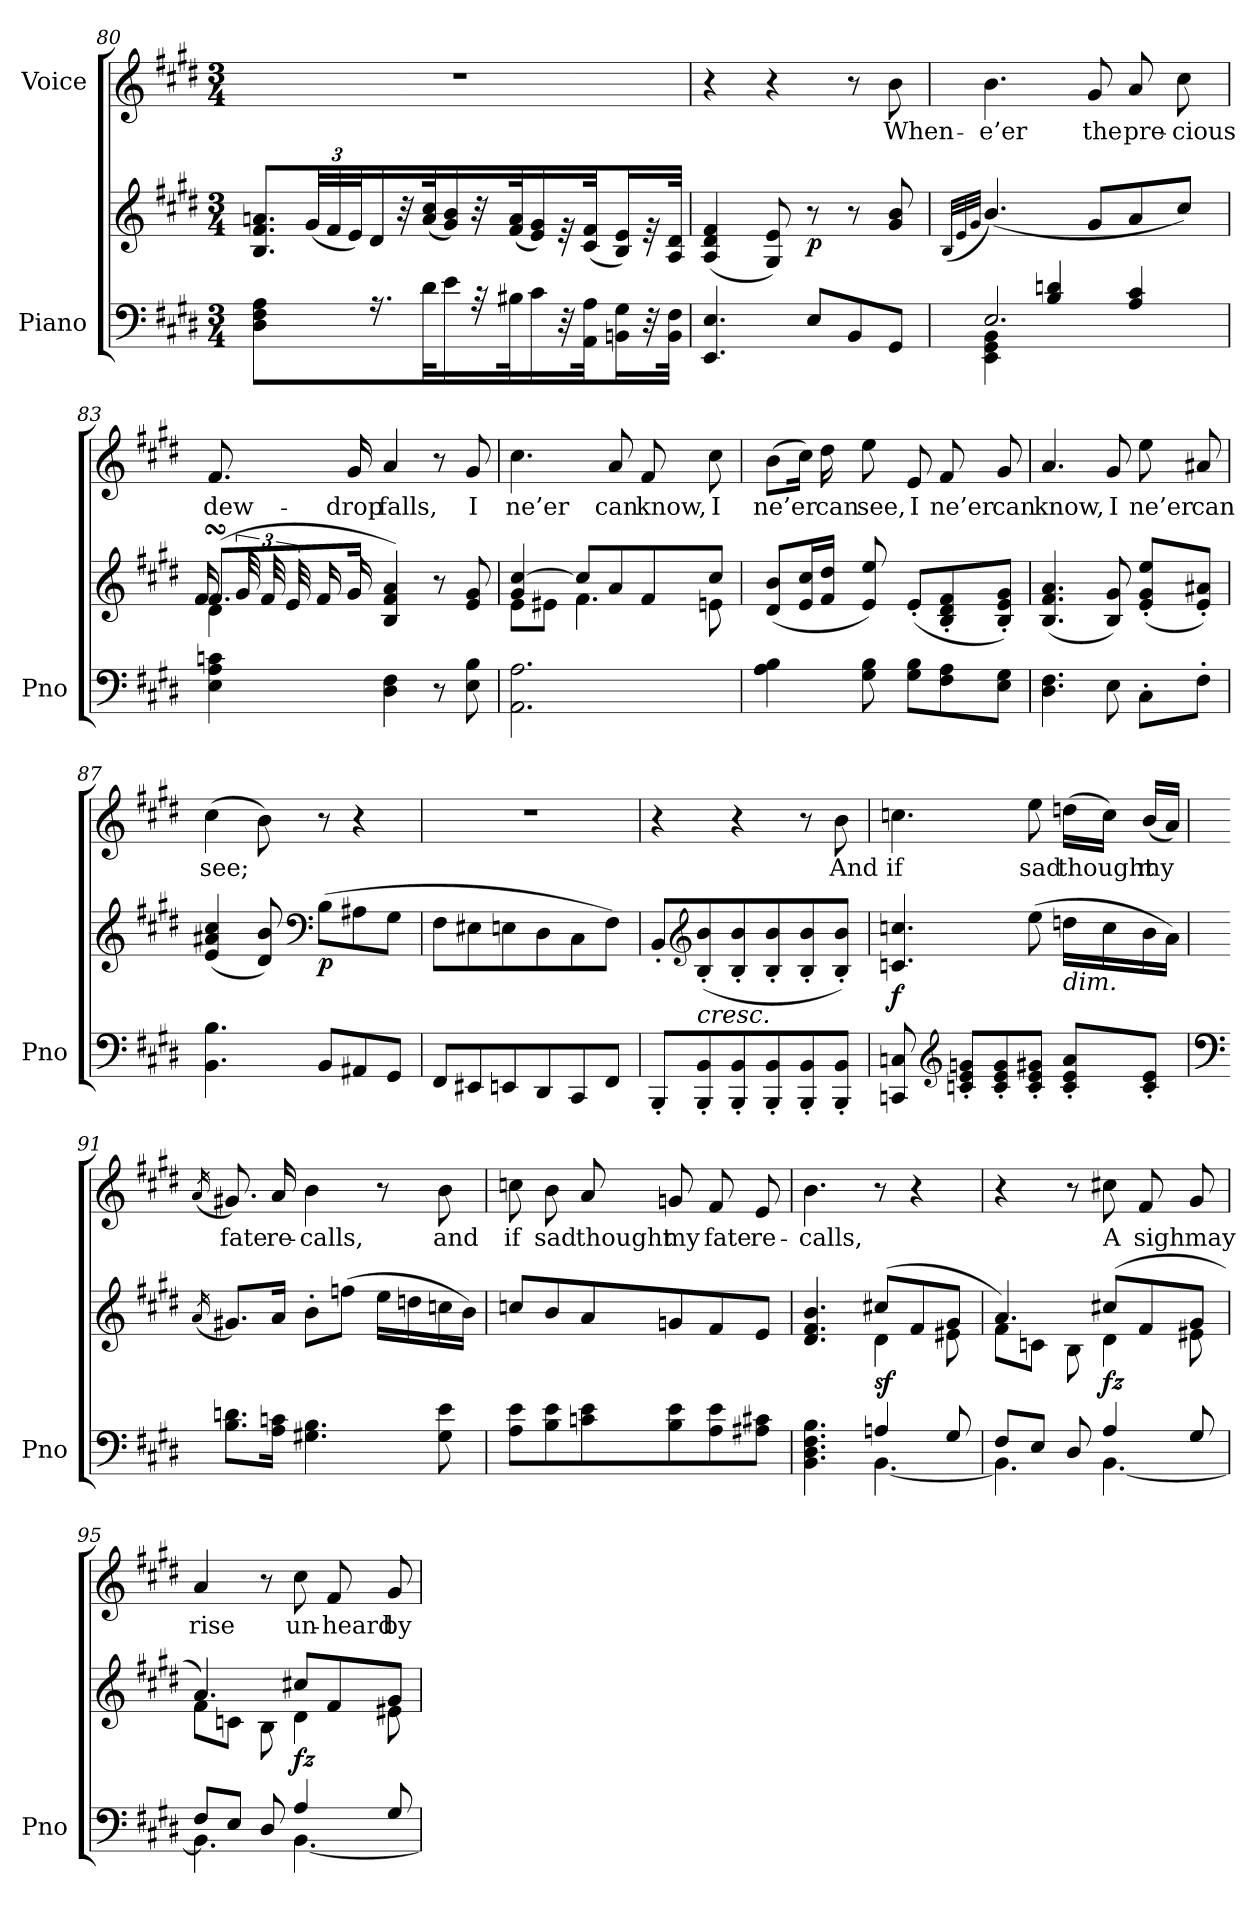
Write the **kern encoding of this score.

**kern	**kern	**dynam	**kern	**text
*part2	*part2	*part2	*part1	*part1
*staff3	*staff2	*staff2/3	*staff1	*staff1
*I"Piano	*	*	*I"Voice	*
*I'Pno	*	*	*	*
!!LO:LB:g=z
*clefF4	*clefG2	*	*clefG2	*
*k[f#c#g#d#]	*k[f#c#g#d#]	*	*k[f#c#g#d#]	*
*M3/4	*M3/4	*	*M3/4	*
=80	=80	=80	=80	=80
4D#\ 4F#\ 4A\	8.B/ 8.f#/ 8.an/L	.	2.r	.
*	*Xbrackettup	*	*	*
.	(48g#/LL	.	.	.
.	48f#/	.	.	.
.	48e/JJJ)	.	.	.
16.r	16d#/LL	.	.	.
.	32r	.	.	.
32d#\	(<32a/ 32cc#/JJJ	.	.	.
16e\LL	16g#/ 16b/LL)	.	.	.
32r	32r	.	.	.
32B#X\JJJ	(<32f#/ 32a/JJJ	.	.	.
16c#\LL	16e/ 16g#/LL)	.	.	.
32r	32r	.	.	.
32AA\ 32A\JJJ	(<32c#/ 32f#/JJJ	.	.	.
16BBn\ 16G#\LL	16B/ 16e/LL)	.	.	.
32r	32r	.	.	.
32BB\ 32F#\JJJ	32A/ 32d#/JJJ	.	.	.
!!LO:PB:g=z
=81	=81	=81	=81	=81
4.EE/ 4.E/	(4A/ 4d#/ 4f#/	.	4r	.
.	8G#/ 8e/)	.	4r	.
!	!	!LO:DY:b	!	!
8E/L	8r	p	.	.
8BB/	8r	.	8r	.
!	!	!	!	!LO:LY:b
8GG#/J	8g#/ 8b/	.	8b\	When-
=82	=82	=82	=82	=82
.	(32qB/LLL	.	.	.
.	32qe/	.	.	.
.	32qg#/JJJ	.	.	.
*^	*	*	*	*
!	!	!	!	!	!LO:LY:b
4EE\ 4GG#\ 4BB\	2.E/	(4.b/)	.	4.b\	-e’er
4B/ 4dn/	.	.	.	.	.
!	!	!	!	!	!LO:LY:b
.	.	8g#/L	.	8g#/	the
!	!	!	!	!	!LO:LY:b
4A/ 4c#/	.	8a/	.	8a/	pre-
!	!	!	!	!	!LO:LY:b
.	.	8cc#/J)	.	8cc#\	-cious
*v	*v	*	*	*	*
=83	=83	=83	=83	=83
*	*^	*	*	*
*	*	*^	*	*	*
!	!	!	!	!	!	!LO:LY:b
4E\ 4A\ 4cn\	(8.f#sSSS/L	4d#\	16f#!	.	8.f#/	dew-
*	*	*	*brackettup	*	*	*
.	.	.	48g#!	.	.	.
.	.	.	48f#!	.	.	.
.	.	.	48e!	.	.	.
.	.	.	16f#!	.	.	.
!	!	!	!	!	!	!LO:LY:b
.	16g#/Jk	.	16g#!	.	16g#/	-drop
!	!	!	!	!	!	!LO:LY:b
4D#\ 4F#\	4B/ 4f#/ 4a/)	2ryy	2ryy	.	4a/	falls,
8r	8r	.	.	.	8r	.
!	!	!	!	!	!	!LO:LY:b
8E\ 8B\	8e/ 8g#/	.	.	.	8g#/	I
*	*	*v	*v	*	*	*
!!LO:PB:g=z
=84	=84	=84	=84	=84	=84
!	!	!	!	!	!LO:LY:b
2.AA\ 2.A\	4g#/ [4cc#/	8e\L	.	4.cc#\	ne’er
.	.	8e#X\J	.	.	.
.	8cc#/L]	4.f#\	.	.	.
!	!	!	!	!	!LO:LY:b
.	8a/	.	.	8a/	can
!	!	!	!	!	!LO:LY:b
.	8f#/	.	.	8f#/	know,
!	!	!	!	!	!LO:LY:b
.	8cc#/J	8en\	.	8cc#\	I
=85	=85	=85	=85	=85	=85
!	!	!	!	!	!LO:LY:b
*	*v	*v	*	*	*
4A\ 4B\	(8d#/ 8b/L	.	(8b\L	ne’er
.	16e/ 16cc#/L	.	16cc#\Jk)	.
!	!	!	!	!LO:LY:b
.	16f#/ 16dd#/JJ	.	16dd#\	can
!	!	!	!	!LO:LY:b
8G#\ 8B\	8e/ 8ee/)	.	8ee\	see,
!	!	!	!	!LO:LY:b
8G#\ 8B\L	(8e'/L	.	8e/	I
!	!	!	!	!LO:LY:b
8F#\ 8A\	8B/' 8d#/' 8f#/'	.	8f#/	ne’er
!	!	!	!	!LO:LY:b
8E\ 8G#\J	8B/' 8e/' 8g#/'J)	.	8g#/	can
=86	=86	=86	=86	=86
!	!	!	!	!LO:LY:b
4.D#\ 4.F#\	(4.B/ 4.f#/ 4.a/	.	4.a/	know,
!	!	!	!	!LO:LY:b
8E\	8B/ 8g#/)	.	8g#/	I
!	!	!	!	!LO:LY:b
8C#'\L	(8e/' 8g#/' 8ee/'L	.	8ee\	ne’er
!	!	!	!	!LO:LY:b
8F#'\J	8e/' 8a#X/'J)	.	8a#X/	can
!!LO:LB:g=z
=87	=87	=87	=87	=87
!	!	!	!	!LO:LY:b
4.BB\ 4.B\	(4e/ 4a#X/ 4cc#/	.	(4cc#\	see;
.	8d#/ 8b/)	.	8b\)	.
*	*clefF4	*	*	*
!	!	!LO:DY:b	!	!
8BB/L	(8B\L	p	8r	.
8AA#X/	8A#X\	.	4r	.
8GG#/J	8G#\J	.	.	.
=88	=88	=88	=88	=88
8FF#/L	8F#\L	.	2.r	.
8EE#X/	8E#X\	.	.	.
8EEn/	8En\	.	.	.
8DD#/	8D#\	.	.	.
8CC#/	8C#\	.	.	.
8FF#/J	8F#\J)	.	.	.
=89	=89	=89	=89	=89
8BBB'/L	8BB'/L	.	4r	.
*	*clefG2	*	*	*
!	!LO:TX:b:i:t=cresc.	!	!	!
8BBB/' 8BB/'	(8B/' 8b/'	.	.	.
8BBB/' 8BB/'	8B/' 8b/'	.	4r	.
8BBB/' 8BB/'	8B/' 8b/'	.	.	.
8BBB/' 8BB/'	8B/' 8b/'	.	8r	.
!	!	!	!	!LO:LY:b
8BBB/' 8BB/'J	8B/' 8b/'J)	.	8b\	And
=90	=90	=90	=90	=90
!	!	!LO:DY:b	!	!LO:LY:b
8CCn/ 8Cn/	4.cn/ 4.ccn/	f	4.ccn\	if
*clefG2	*	*	*	*
8cn/' 8e/' 8gn/'L	.	.	.	.
8c/' 8e/' 8g/'	.	.	.	.
!	!	!	!	!LO:LY:b
8c/' 8e/' 8g#X/'J	(8ee\	.	8ee\	sad
!	!LO:TX:b:i:t=dim.	!	!	!
!	!	!	!	!LO:LY:b
8c/' 8e/' 8a/'L	16ddn\LL	.	(16ddn\LL	thought
.	16cc\	.	16cc\JJ)	.
!	!	!	!	!LO:LY:b
8c/' 8e/'J	16b\	.	(16b/LL	my
.	16a\JJ)	.	16a/JJ)	.
!!LO:LB:g=z
=91	=91	=91	=91	=91
*clefF4	*	*	*	*
.	(>16qa/	.	(16qa/	.
!	!	!	!	!LO:LY:b
8.B\ 8.dn\L	8.g#X/L)	.	8.g#X/)	fate
!	!	!	!	!LO:LY:b
16A\ 16cn\Jk	16a/Jk	.	16a/	re-
!	!	!	!	!LO:LY:b
4.G#X\ 4.B\	8b'\L	.	4b\	-calls,
.	(8ffn\J	.	.	.
.	16ee\LL	.	8r	.
.	16ddn\	.	.	.
!	!	!	!	!LO:LY:b
8G#\ 8e\	16ccn\	.	8b\	and
.	16b\JJ)	.	.	.
=92	=92	=92	=92	=92
!	!	!	!	!LO:LY:b
8A\ 8e\L	8ccn/L	.	8ccn\	if
!	!	!	!	!LO:LY:b
8B\ 8e\	8b/	.	8b\	sad
!	!	!	!	!LO:LY:b
8cn\ 8e\	8a/	.	8a/	thought
!	!	!	!	!LO:LY:b
8B\ 8e\	8gn/	.	8gn/	my
!	!	!	!	!LO:LY:b
8A\ 8e\	8f#/	.	8f#/	fate
!	!	!	!	!LO:LY:b
8A#X\ 8c#X\J	8e/J	.	8e/	re-
=93	=93	=93	=93	=93
*^	*^	*	*	*
!	!	!	!	!	!	!LO:LY:b
4.BB\ 4.D#\ 4.F#\ 4.B\	4.ryy	4.d#/ 4.f#/ 4.b/	4.ryy	.	4.b\	-calls,
!	!	!	!	!LO:DY:b	!	!
4An/	[4.BB\	(8cc#X/L	4d#\	sf	8r	.
.	.	8f#/	.	.	4r	.
8G#/	.	8g#/J	8e#X\	.	.	.
!!LO:LB:g=z
=94	=94	=94	=94	=94	=94	=94
8F#/L	4.BB\]	4.a/)	8f#\L	.	4r	.
8E/J	.	.	8cn\J	.	.	.
8D#/	.	.	8B\	.	8r	.
!	!	!	!	!LO:DY:b	!	!LO:LY:b
4A/	[4.BB\	(8cc#X/L	4d#\	fz	8cc#X\	A
!	!	!	!	!	!	!LO:LY:b
.	.	8f#/	.	.	8f#/	sigh
!	!	!	!	!	!	!LO:LY:b
8G#/	.	8g#/J	8e#X\	.	8g#/	may
=95	=95	=95	=95	=95	=95	=95
!	!	!	!	!	!	!LO:LY:b
8F#/L	4.BB\]	4.a/)	8f#\L	.	4a/	rise
8E/J	.	.	8cn\J	.	.	.
8D#/	.	.	8B\	.	8r	.
!	!	!	!	!LO:DY:b	!	!LO:LY:b
4A/	[4.BB\	8cc#X/L	4d#\	fz	8cc#\	un-
!	!	!	!	!	!	!LO:LY:b
.	.	8f#/	.	.	8f#/	-heard
!	!	!	!	!	!	!LO:LY:b
8G#/	.	8g#/J	8e#X\	.	8g#/	by
*v	*v	*	*	*	*	*
*	*v	*v	*	*	*
=	=	=	=	=
*-	*-	*-	*-	*-
